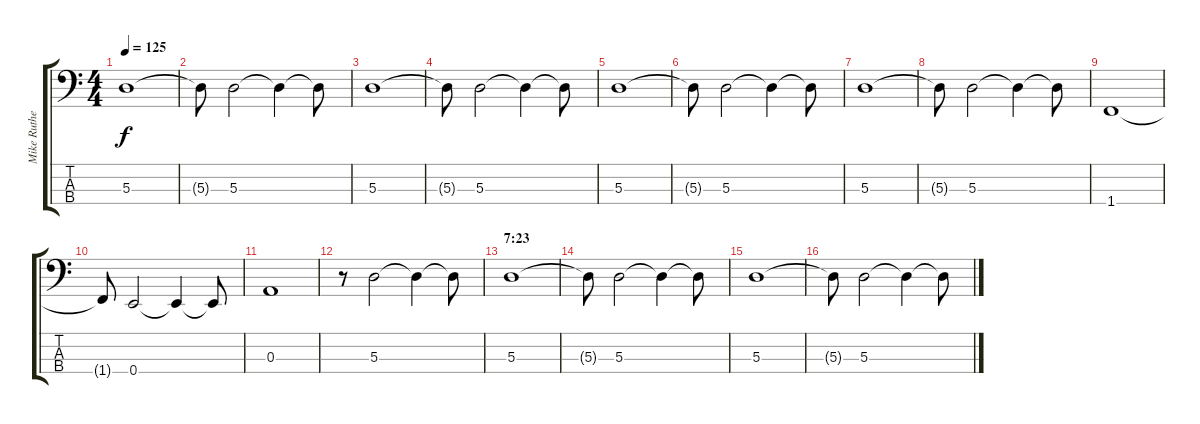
\track ("Mike Rutherford (bass pedal)" "Mike Ruthe") {instrument fretlessbass}
\staff {score tabs}
\tuning (G2 D2 A1 E1) {hide}
\ts (4 4)
\tempo 125
\clef f4
\ks c
5.3.1{dy f} |
5.3{t}.8 5.3.2 5.3{t}.4 5.3{t}.8 |
5.3.1 |
5.3{t}.8 5.3.2 5.3{t}.4 5.3{t}.8 |
5.3.1 |
5.3{t}.8 5.3.2 5.3{t}.4 5.3{t}.8 |
5.3.1 |
5.3{t}.8 5.3.2 5.3{t}.4 5.3{t}.8 |
1.4.1 |
1.4{t}.8 0.4.2 0.4{t}.4 0.4{t}.8 |
0.3.1 |
r.8 5.3.2 5.3{t}.4 5.3{t}.8 |
\section ("" "7:23")
5.3.1 |
5.3{t}.8 5.3.2 5.3{t}.4 5.3{t}.8 |
5.3.1 |
5.3{t}.8 5.3.2 5.3{t}.4 5.3{t}.8
